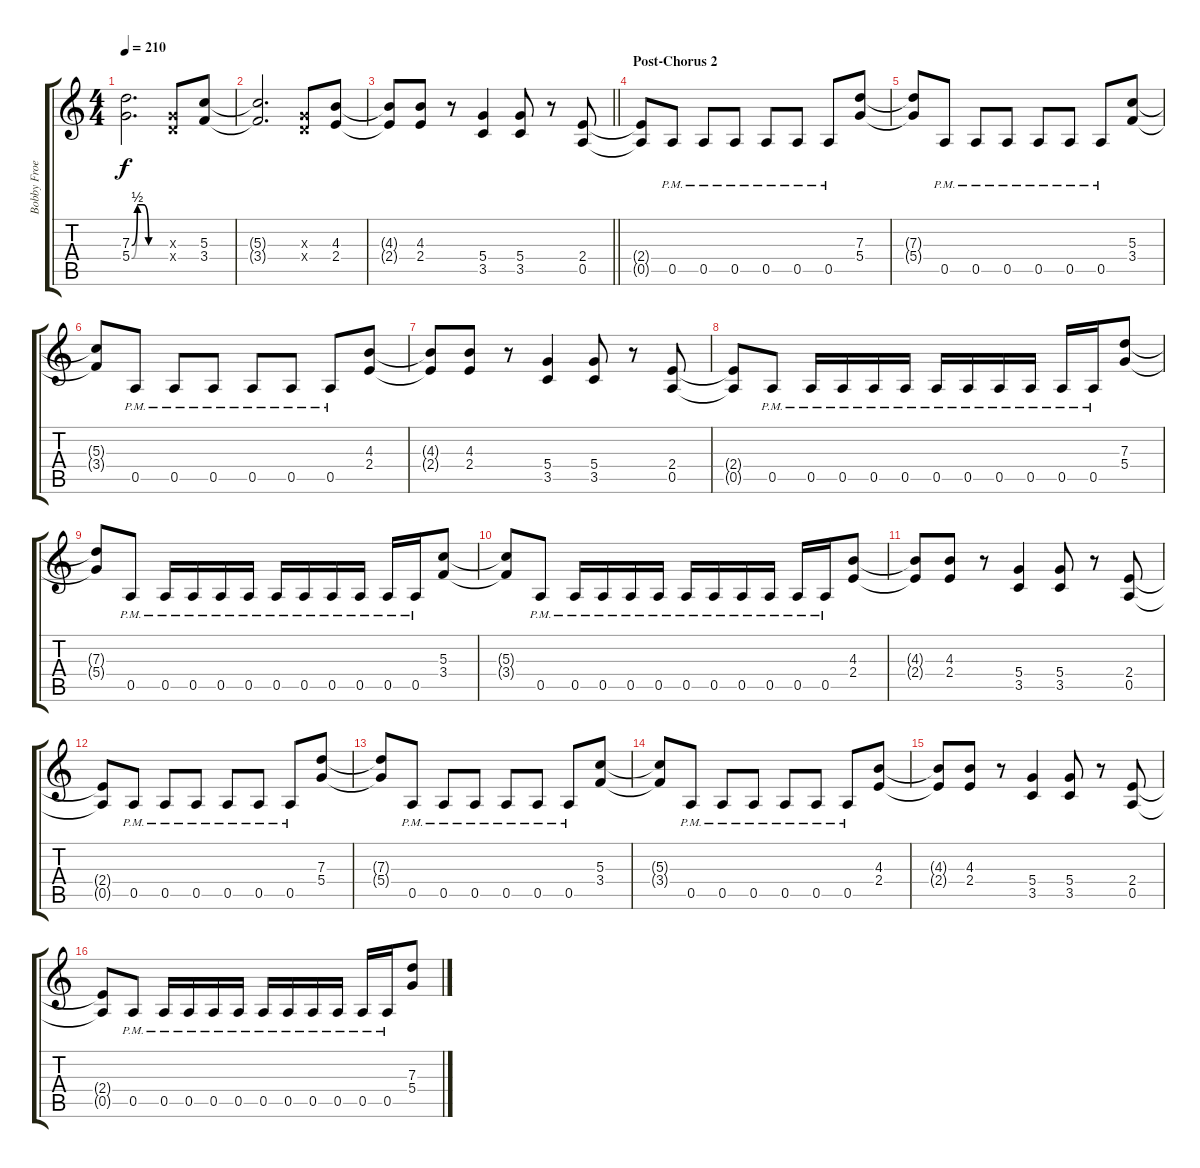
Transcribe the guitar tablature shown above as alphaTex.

\track ("Bobby Froese" "Bobby Froe") {instrument distortionguitar}
\staff {score tabs}
\tuning (E4 B3 G3 D3 A2 E2) {hide}
\ts (4 4)
\tempo 210
\clef g2
\ks c
(7.3{be (custom 0 0 10 2 20 2 30 0 60 0) t} 5.4{be (custom 0 0 10 2 20 2 30 0 60 0) t}).2{d dy f} (0.3{x} 0.4{x}).8 (5.3 3.4).8 |
(5.3{t} 3.4{t}).2{d} (0.3{x} 0.4{x}).8 (4.3 2.4).8 |
\barLineRight lightlight
(4.3{t} 2.4{t}).8 (4.3 2.4).8 r.8 (5.4 3.5).4 (5.4 3.5).8 r.8 (2.4 0.5).8 |
\section ("" "Post-Chorus 2")
(2.4{t} 0.5{t}).8 0.5{pm}.8 0.5{pm}.8 0.5{pm}.8 0.5{pm}.8 0.5{pm}.8 0.5{pm}.8 (7.3 5.4).8 |
(7.3{t} 5.4{t}).8 0.5{pm}.8 0.5{pm}.8 0.5{pm}.8 0.5{pm}.8 0.5{pm}.8 0.5{pm}.8 (5.3 3.4).8 |
(5.3{t} 3.4{t}).8 0.5{pm}.8 0.5{pm}.8 0.5{pm}.8 0.5{pm}.8 0.5{pm}.8 0.5{pm}.8 (4.3 2.4).8 |
(4.3{t} 2.4{t}).8 (4.3 2.4).8 r.8 (5.4 3.5).4 (5.4 3.5).8 r.8 (2.4 0.5).8 |
(2.4{t} 0.5{t}).8 0.5{pm}.8 0.5{pm}.16 0.5{pm}.16 0.5{pm}.16 0.5{pm}.16 0.5{pm}.16 0.5{pm}.16 0.5{pm}.16 0.5{pm}.16 0.5{pm}.16 0.5{pm}.16 (7.3 5.4).8 |
(7.3{t} 5.4{t}).8 0.5{pm}.8 0.5{pm}.16 0.5{pm}.16 0.5{pm}.16 0.5{pm}.16 0.5{pm}.16 0.5{pm}.16 0.5{pm}.16 0.5{pm}.16 0.5{pm}.16 0.5{pm}.16 (5.3 3.4).8 |
(5.3{t} 3.4{t}).8 0.5{pm}.8 0.5{pm}.16 0.5{pm}.16 0.5{pm}.16 0.5{pm}.16 0.5{pm}.16 0.5{pm}.16 0.5{pm}.16 0.5{pm}.16 0.5{pm}.16 0.5{pm}.16 (4.3 2.4).8 |
(4.3{t} 2.4{t}).8 (4.3 2.4).8 r.8 (5.4 3.5).4 (5.4 3.5).8 r.8 (2.4 0.5).8 |
(2.4{t} 0.5{t}).8 0.5{pm}.8 0.5{pm}.8 0.5{pm}.8 0.5{pm}.8 0.5{pm}.8 0.5{pm}.8 (7.3 5.4).8 |
(7.3{t} 5.4{t}).8 0.5{pm}.8 0.5{pm}.8 0.5{pm}.8 0.5{pm}.8 0.5{pm}.8 0.5{pm}.8 (5.3 3.4).8 |
(5.3{t} 3.4{t}).8 0.5{pm}.8 0.5{pm}.8 0.5{pm}.8 0.5{pm}.8 0.5{pm}.8 0.5{pm}.8 (4.3 2.4).8 |
(4.3{t} 2.4{t}).8 (4.3 2.4).8 r.8 (5.4 3.5).4 (5.4 3.5).8 r.8 (2.4 0.5).8 |
(2.4{t} 0.5{t}).8 0.5{pm}.8 0.5{pm}.16 0.5{pm}.16 0.5{pm}.16 0.5{pm}.16 0.5{pm}.16 0.5{pm}.16 0.5{pm}.16 0.5{pm}.16 0.5{pm}.16 0.5{pm}.16 (7.3 5.4).8
